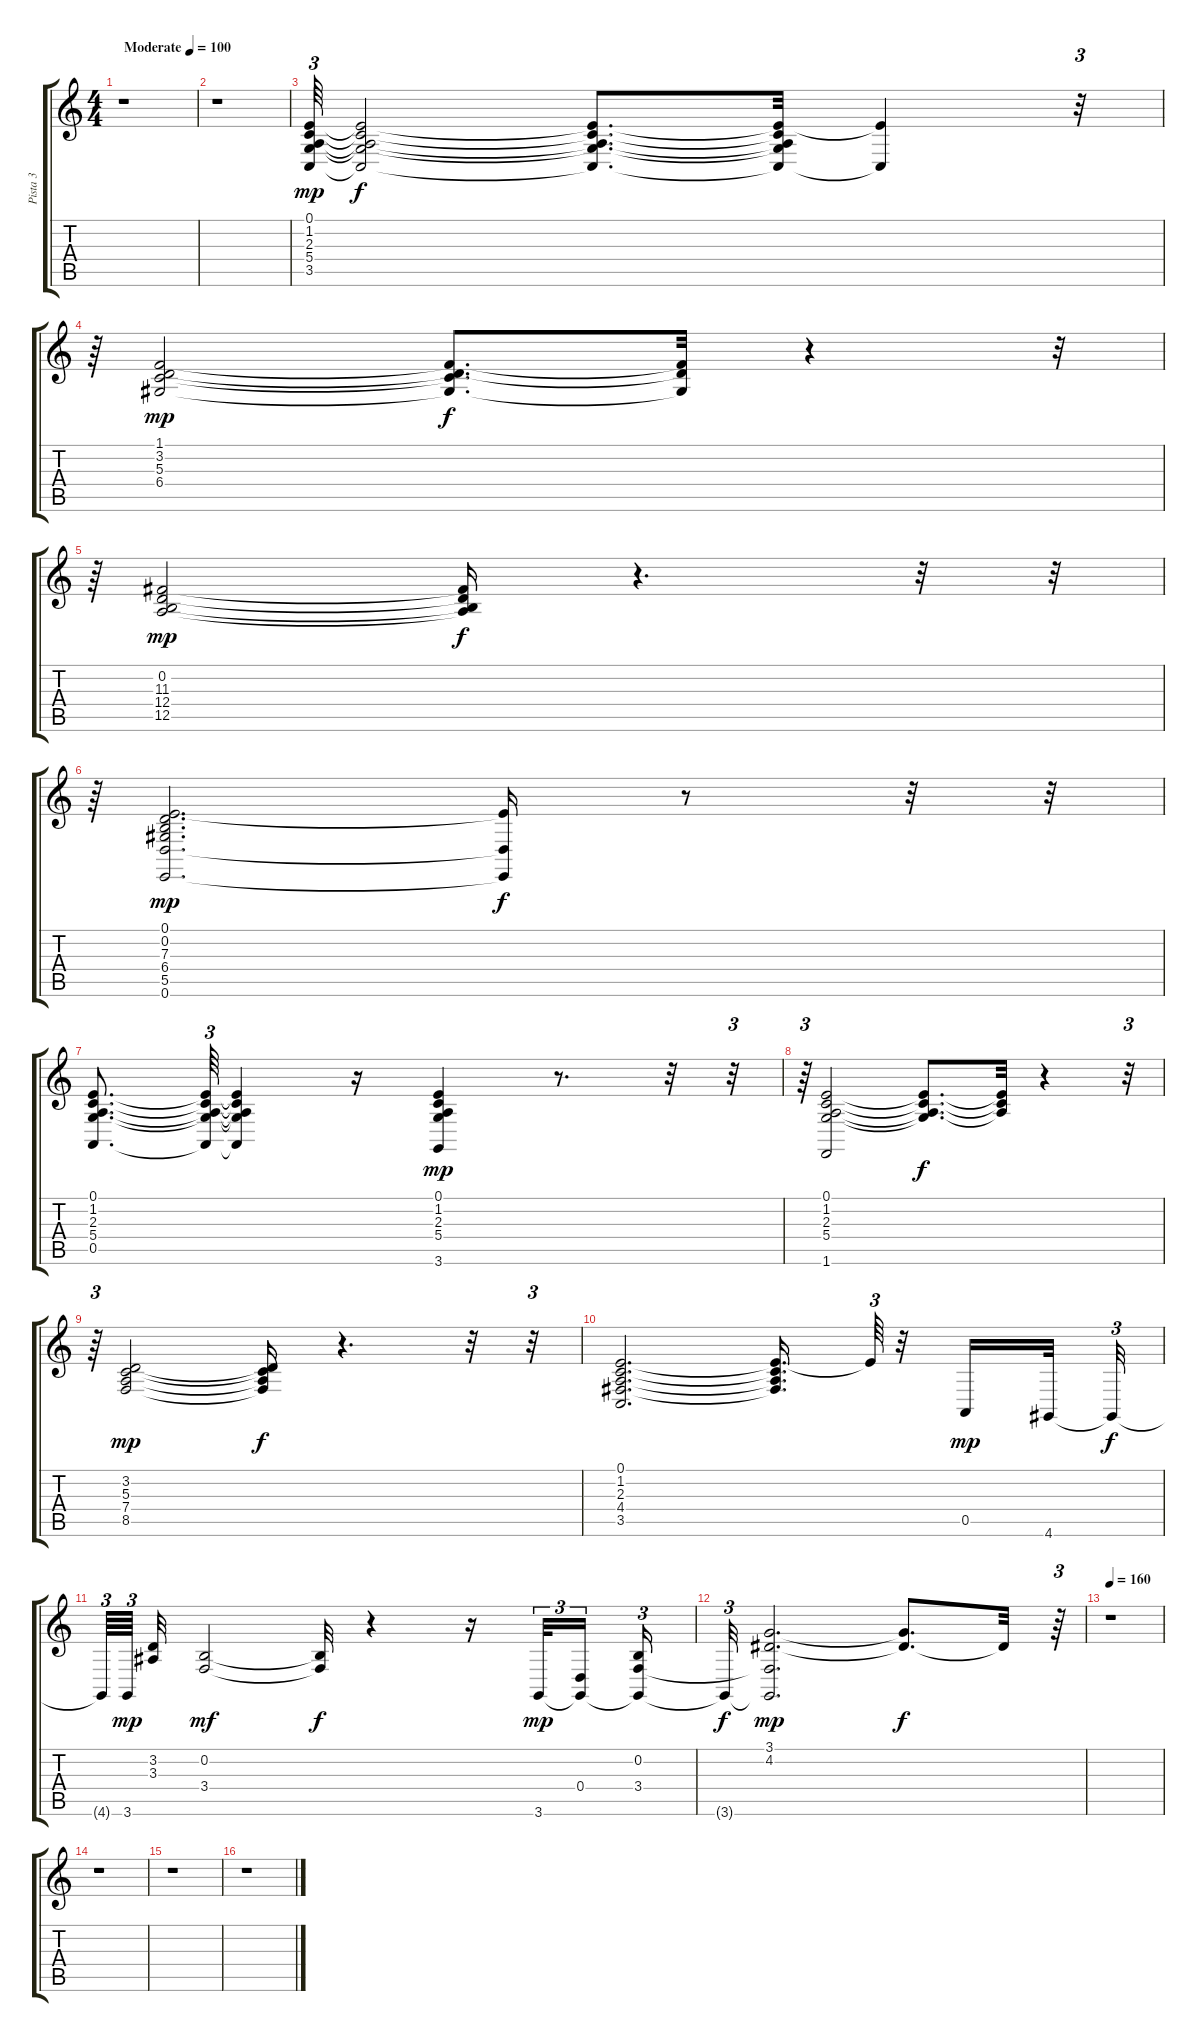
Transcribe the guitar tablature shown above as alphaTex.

\track ("Pista 3" "Pista 3") {instrument acousticgrandpiano}
\staff {score tabs}
\tuning (E4 B3 G3 D3 A2 E2) {hide}
\ts (4 4)
\tempo (100 "Moderate")
\clef g2
\ks c
r.1{dy mp instrument acousticgrandpiano} |
r.1 |
(0.1 1.2 2.3 5.4 3.5).64{tu (3 2)} (0.1{t} 1.2{t} 2.3{t} 5.4{t} 3.5{t}).2{dy f} (0.1{t} 1.2{t} 2.3{t} 5.4{t} 3.5{t}).8{d} (0.1{t} 1.2{t} 2.3{t} 5.4{t} 3.5{t}).32 (0.1{t} 3.5{t}).4 r.32{tu (3 2)} |
r.64{tu (3 2)} (1.1 3.2 5.3 6.4).2{dy mp} (1.1{t} 3.2{t} 5.3{t} 6.4{t}).8{d dy f} (1.1{t} 3.2{t} 6.4{t}).32 r.4 r.32{tu (3 2)} |
r.64{tu (3 2)} (0.2 11.3 12.4 12.5).2{dy mp} (0.2{t} 11.3{t} 12.4{t} 12.5{t}).16{dy f} r.4{d} r.32 r.32{tu (3 2)} |
r.64{tu (3 2)} (0.1 0.2 7.3 6.4 5.5 0.6).2{d dy mp} (0.1{t} 5.5{t} 0.6{t}).16{dy f} r.8 r.32 r.32{tu (3 2)} |
(0.1 1.2 2.3 5.4 0.5).8{d} (0.1{t} 1.2{t} 2.3{t} 5.4{t} 0.5{t}).64{tu (3 2)} (0.1{t} 1.2{t} 2.3{t} 5.4{t} 0.5{t}).4 r.16 (0.1 1.2 2.3 5.4 3.6).4{dy mp} r.8{d} r.32 r.32{tu (3 2)} |
r.64{tu (3 2)} (0.1 1.2 2.3 5.4 1.6).2 (0.1{t} 1.2{t} 2.3{t} 5.4{t}).8{d dy f} (0.1{t} 1.2{t} 2.3{t}).32 r.4 r.32{tu (3 2)} |
r.64{tu (3 2)} (3.2 5.3 7.4 8.5).2{dy mp} (3.2{t} 5.3{t} 7.4{t} 8.5{t}).16{dy f} r.4{d} r.32 r.32{tu (3 2)} |
(0.1 1.2 2.3 4.4 3.5).2{d} (0.1{t} 1.2{t} 2.3{t} 4.4{t}).16{d} 0.1{t}.64{tu (3 2)} r.32 0.5.16{dy mp} 4.6.32 4.6{t}.32{tu (3 2) dy f} |
4.6{t}.64{tu (3 2)} 3.6.64{tu (3 2) dy mp beam splitsecondary} (3.2 3.3).32 (0.2 3.4).2{dy mf} (0.2{t} 3.4{t}).32{dy f} r.4 r.16 3.6.32{tu (3 2) dy mp} (0.4 3.6{t}).16{tu (3 2) beam splitsecondary} (0.2 3.4 3.6{t}).16{tu (3 2)} |
3.6{t}.32{tu (3 2) dy f} (3.1 4.2 3.4{t} 3.6{t}).2{d dy mp} (3.1{t} 4.2{t}).8{d dy f} 4.2{t}.32 r.64{tu (3 2)} |
\tempo 160
r.1 |
r.1 |
r.1 |
r.1
